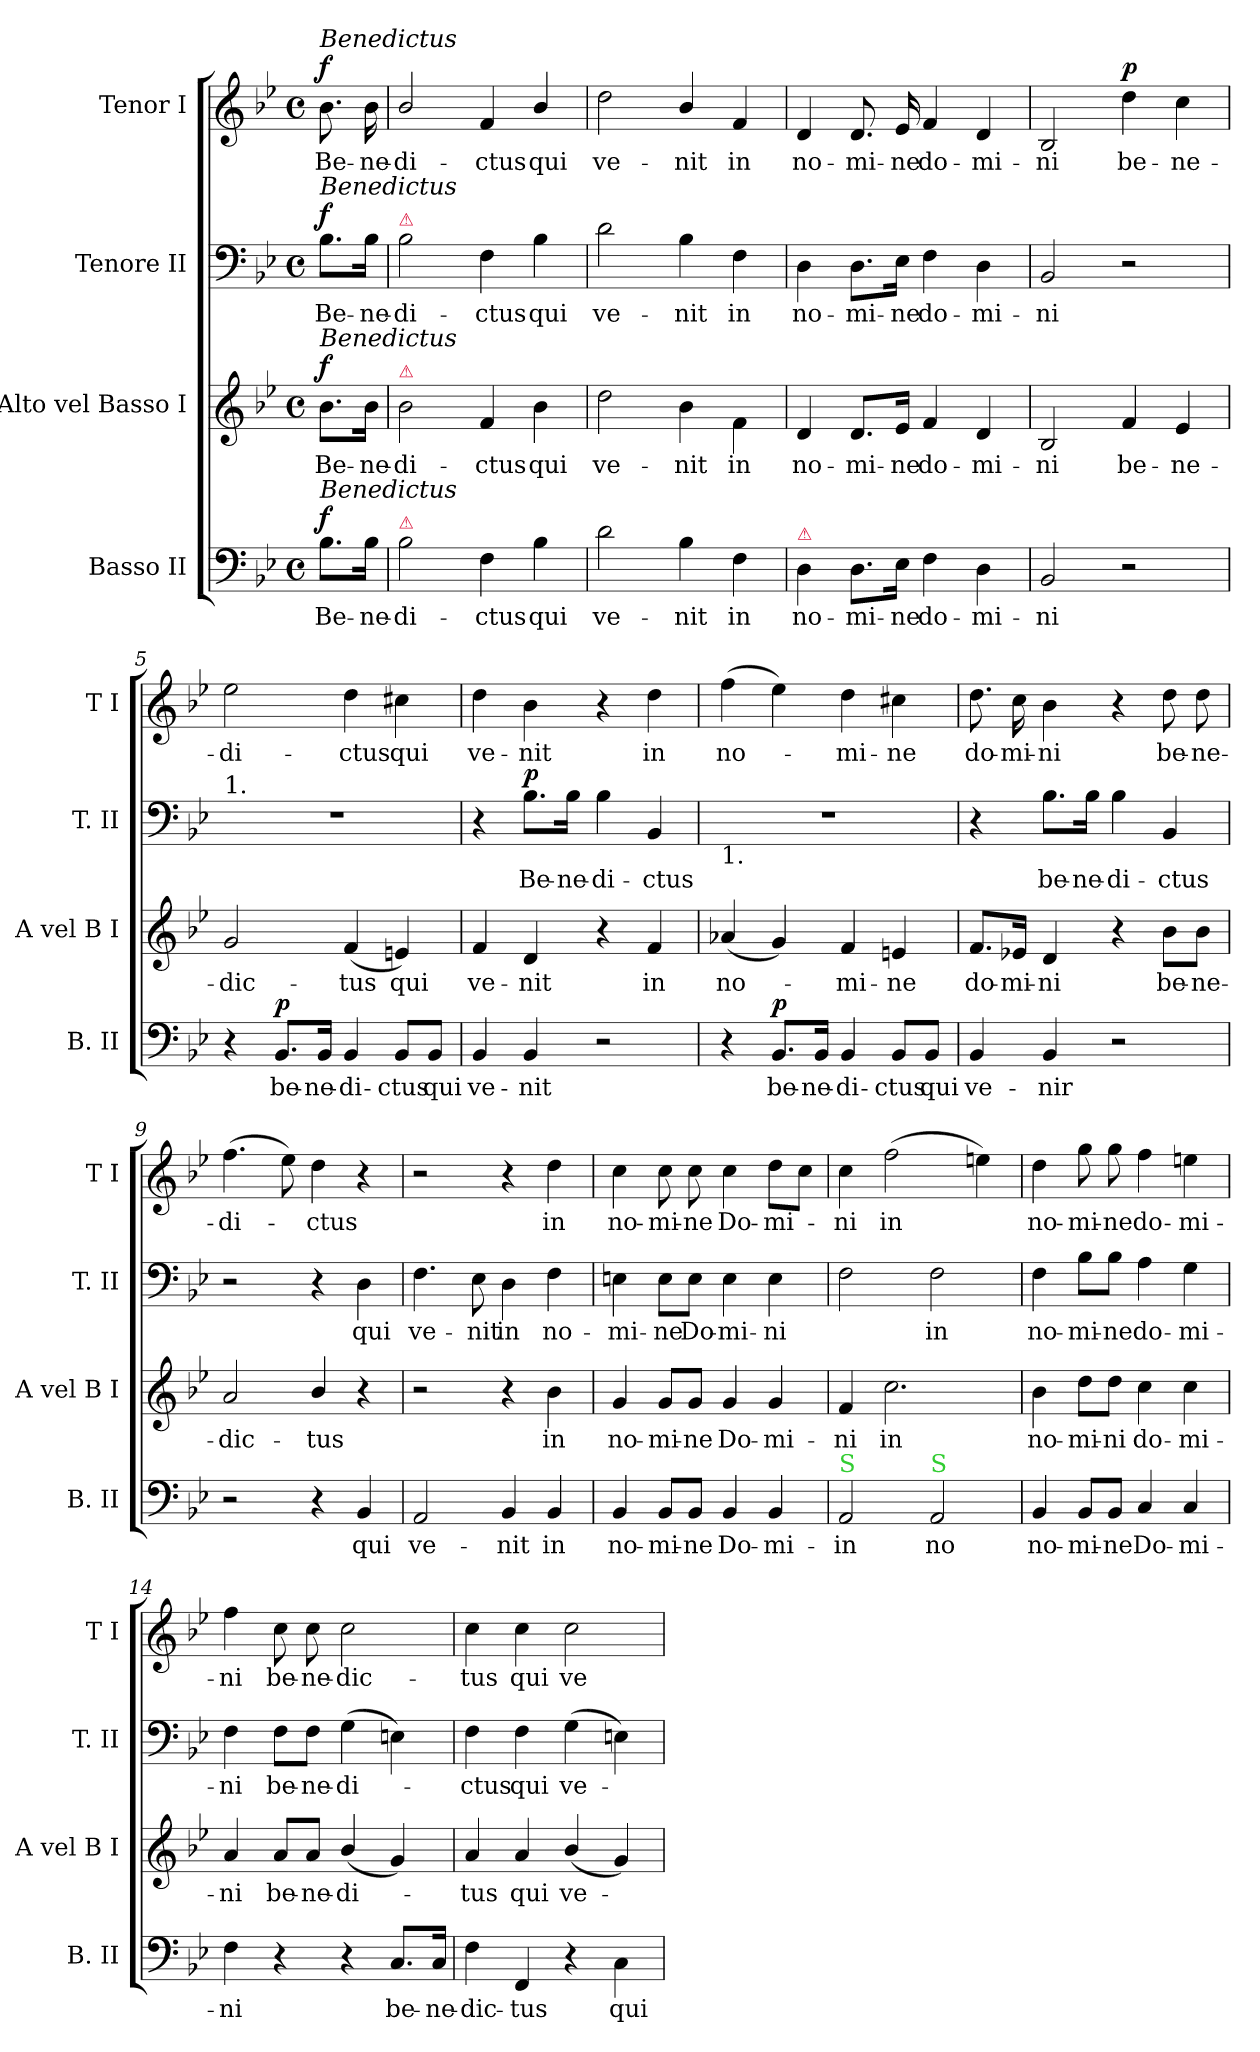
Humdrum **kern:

**kern	**text	**dynam	**kern	**text	**dynam	**kern	**text	**dynam	**kern	**text	**dynam
*part4	*part4	*part4	*part3	*part3	*part3	*part2	*part2	*part2	*part1	*part1	*part1
*staff4	*staff4	*staff4	*staff3	*staff3	*staff3	*staff2	*staff2	*staff2	*staff1	*staff1	*staff1
*I"Basso II	*	*	*I"Alto vel Basso I	*	*	*I"Tenore II	*	*	*I"Tenor I	*	*
*I'B. II	*	*	*I'A vel B I	*	*	*I'T. II	*	*	*I'T I	*	*
*clefF4	*	*	*clefG2	*	*	*clefF4	*	*	*clefG2	*	*
*	*	*	*ITrd8c12	*	*	*	*	*	*ITrd8c12	*	*
*k[b-e-]	*	*	*k[b-e-]	*	*	*k[b-e-]	*	*	*k[b-e-]	*	*
*B-:	*	*	*B-:	*	*	*B-:	*	*	*B-:	*	*
*M4/4	*	*	*M4/4	*	*	*M4/4	*	*	*M4/4	*	*
*met(c)	*	*	*met(c)	*	*	*met(c)	*	*	*met(c)	*	*
=	=	=	=	=	=	=	=	=	=	=	=
!	!	!	!	!	!	!	!	!	!LO:TX:a:i:t=Benedictus	!	!
!	!	!	!	!	!	!LO:TX:a:i:t=Benedictus	!	!	!	!	!
!	!	!	!LO:TX:a:i:t=Benedictus	!	!	!	!	!	!	!	!
!LO:TX:a:i:t=Benedictus	!	!	!	!	!	!	!	!	!	!	!
!	!	!LO:DY:b	!	!	!LO:DY:a	!	!	!LO:DY:a	!	!	!LO:DY:a
8.B-\L	Be-	f	8.B-\L	Be-	f	8.B-\L	Be-	f	8.B-\	Be-	f
16B-\Jk	-ne-	.	16B-\Jk	-ne-	.	16B-\Jk	-ne-	.	16B-\	-ne-	.
=1	=1	=1	=1	=1	=1	=1	=1	=1	=1	=1	=1
!	!	!	!	!	!	!LO:TX:a:color=crimson:t=⚠	!	!	!	!	!
!	!	!	!LO:TX:a:color=crimson:t=⚠	!	!	!	!	!	!	!	!
!LO:TX:a:color=crimson:t=⚠	!	!	!	!	!	!	!	!	!	!	!
2B-\	-di-	.	2B-\	-di-	.	2B-\	-di-	.	2B-/	-di-	.
4F\	-ctus	.	4F/	-ctus	.	4F\	-ctus	.	4F/	-ctus	.
4B-\	qui	.	4B-\	qui	.	4B-\	qui	.	4B-/	qui	.
=2	=2	=2	=2	=2	=2	=2	=2	=2	=2	=2	=2
2d\	ve-	.	2d\	ve-	.	2d\	ve-	.	2d\	ve-	.
4B-\	-nit	.	4B-\	-nit	.	4B-\	-nit	.	4B-/	-nit	.
4F\	in	.	4F\	in	.	4F\	in	.	4F/	in	.
=3	=3	=3	=3	=3	=3	=3	=3	=3	=3	=3	=3
!LO:TX:a:color=crimson:t=⚠	!	!	!	!	!	!	!	!	!	!	!
4D\	no-	.	4D/	no-	.	4D\	no-	.	4D/	no-	.
8.D\L	-mi-	.	8.D/L	-mi-	.	8.D\L	-mi-	.	8.D/	-mi-	.
16E-\Jk	-ne	.	16E-/Jk	-ne	.	16E-\Jk	-ne	.	16E-/	-ne	.
4F\	do-	.	4F/	do-	.	4F\	do-	.	4F/	do-	.
4D\	-mi-	.	4D/	-mi-	.	4D\	-mi-	.	4D/	-mi-	.
=4	=4	=4	=4	=4	=4	=4	=4	=4	=4	=4	=4
2BB-/	-ni	.	2BB-/	-ni	.	2BB-/	-ni	.	2BB-/	-ni	.
!	!	!	!	!	!LO:DY:a	!	!	!	!	!	!LO:DY:a
2r	.	.	4F/	be-	po.	2r	.	.	4d\	be-	p
.	.	.	4E-/	-ne-	.	.	.	.	4c\	-ne-	.
=5	=5	=5	=5	=5	=5	=5	=5	=5	=5	=5	=5
!	!	!	!	!	!	!LO:TX:a:t=1.	!	!	!	!	!
4r	.	.	2G/	-dic-	.	1r	.	.	2e-\	-di-	.
!	!	!LO:DY:b	!	!	!	!	!	!	!	!	!
8.BB-/L	be-	p	.	.	.	.	.	.	.	.	.
16BB-/Jk	-ne-	.	.	.	.	.	.	.	.	.	.
4BB-/	-di-	.	(4F/	-tus	.	.	.	.	4d\	-ctus	.
8BB-/L	-ctus	.	4En/)	qui	.	.	.	.	4c#X\	qui	.
8BB-/J	qui	.	.	.	.	.	.	.	.	.	.
=6	=6	=6	=6	=6	=6	=6	=6	=6	=6	=6	=6
4BB-/	ve-	.	4F/	ve-	.	4r	.	.	4d\	ve-	.
!	!	!	!	!	!	!	!	!LO:DY:b	!	!	!
4BB-/	-nit	.	4D/	-nit	.	8.B-\L	Be-	p	4B-\	-nit	.
.	.	.	.	.	.	16B-\Jk	-ne-	.	.	.	.
2r	.	.	4r	.	.	4B-\	-di-	.	4r	.	.
.	.	.	4F/	in	.	4BB-/	-ctus	.	4d\	in	.
=7	=7	=7	=7	=7	=7	=7	=7	=7	=7	=7	=7
!	!	!	!	!	!	!LO:TX:b:t=1.	!	!	!	!	!
4r	.	.	(4A-X/	no-	.	1r	.	.	(<4f\	no-	.
!	!	!LO:DY:b	!	!	!	!	!	!	!	!	!
8.BB-/L	be-	p	4G/)	.	.	.	.	.	4e-\)	.	.
16BB-/Jk	-ne-	.	.	.	.	.	.	.	.	.	.
4BB-/	-di-	.	4F/	-mi-	.	.	.	.	4d\	-mi-	.
8BB-/L	-ctus	.	4En/	-ne	.	.	.	.	4c#X\	-ne	.
8BB-/J	qui	.	.	.	.	.	.	.	.	.	.
=8	=8	=8	=8	=8	=8	=8	=8	=8	=8	=8	=8
4BB-/	ve-	.	8.F/L	do-	.	4r	.	.	8.d\	do-	.
.	.	.	16E-X/Jk	-mi-	.	.	.	.	16c\	-mi-	.
4BB-/	-nir	.	4D/	-ni	.	8.B-\L	be-	.	4B-\	-ni	.
.	.	.	.	.	.	16B-\Jk	-ne-	.	.	.	.
2r	.	.	4r	.	.	4B-\	-di-	.	4r	.	.
.	.	.	8B-\L	be-	.	4BB-/	-ctus	.	8d\	be-	.
.	.	.	8B-\J	-ne-	.	.	.	.	8d\	-ne-	.
=9	=9	=9	=9	=9	=9	=9	=9	=9	=9	=9	=9
2r	.	.	2A/	-dic-	.	2r	.	.	(<4.f\	-di-	.
.	.	.	.	.	.	.	.	.	8e-\)	.	.
4r	.	.	4B-/	-tus	.	4r	.	.	4d\	-ctus	.
4BB-/	qui	.	4r	.	.	4D\	qui	.	4r	.	.
=10	=10	=10	=10	=10	=10	=10	=10	=10	=10	=10	=10
2AA/	ve-	.	2r	.	.	4.F\	ve-	.	2r	.	.
.	.	.	.	.	.	8E-\	-nit	.	.	.	.
4BB-/	-nit	.	4r	.	.	4D\	in	.	4r	.	.
4BB-/	in	.	4B-\	in	.	4F\	no-	.	4d\	in	.
=11	=11	=11	=11	=11	=11	=11	=11	=11	=11	=11	=11
4BB-/	no-	.	4G/	no-	.	4En\	-mi-	.	4c\	no-	.
8BB-/L	-mi-	.	8G/L	-mi-	.	8E\L	-ne	.	8c\	-mi-	.
8BB-/J	-ne	.	8G/J	-ne	.	8E\J	Do-	.	8c\	-ne	.
4BB-/	Do-	.	4G/	Do-	.	4E\	-mi-	.	4c\	Do-	.
4BB-/	-mi-	.	4G/	-mi-	.	4E\	-ni	.	8d\L	-mi-	.
.	.	.	.	.	.	.	.	.	8c\J	.	.
=12	=12	=12	=12	=12	=12	=12	=12	=12	=12	=12	=12
!LO:TX:a:color=limegreen:t=S	!	!	!	!	!	!	!	!	!	!	!
2AA/	in	.	4F/	-ni	.	2F\	.	.	4c\	-ni	.
.	.	.	2.c\	in	.	.	.	.	(2f\	in	.
!LO:TX:a:color=limegreen:t=S	!	!	!	!	!	!	!	!	!	!	!
2AA/	no	.	.	.	.	2F\	in	.	.	.	.
.	.	.	.	.	.	.	.	.	4en\)	.	.
=13	=13	=13	=13	=13	=13	=13	=13	=13	=13	=13	=13
4BB-/	no-	.	4B-\	no-	.	4F\	no-	.	4d\	no-	.
8BB-/L	-mi-	.	8d\L	-mi-	.	8B-\L	-mi-	.	8g\	-mi-	.
8BB-/J	-ne	.	8d\J	-ni	.	8B-\J	-ne	.	8g\	-ne	.
4C/	Do-	.	4c\	do-	.	4A\	do-	.	4f\	do-	.
4C/	-mi-	.	4c\	-mi-	.	4G\	-mi-	.	4en\	-mi-	.
=14	=14	=14	=14	=14	=14	=14	=14	=14	=14	=14	=14
4F\	-ni	.	4A/	-ni	.	4F\	-ni	.	4f\	-ni	.
4r	.	.	8A/L	be-	.	8F\L	be-	.	8c\	be-	.
.	.	.	8A/J	-ne-	.	8F\J	-ne-	.	8c\	-ne-	.
4r	.	.	(>4B-/	-di-	.	(4G\	-di-	.	2c\	-dic-	.
8.C/L	be-	.	4G/)	.	.	4En\)	.	.	.	.	.
16C/Jk	-ne-	.	.	.	.	.	.	.	.	.	.
=15	=15	=15	=15	=15	=15	=15	=15	=15	=15	=15	=15
4F\	-dic-	.	4A/	-tus	.	4F\	-ctus	.	4c\	-tus	.
4FF/	-tus	.	4A/	qui	.	4F\	qui	.	4c\	qui	.
4r	.	.	(>4B-/	ve-	.	(4G\	ve-	.	2c\	ve-	.
4C\	qui	.	4G/)	.	.	4En\)	.	.	.	.	.
=	=	=	=	=	=	=	=	=	=	=	=
*-	*-	*-	*-	*-	*-	*-	*-	*-	*-	*-	*-
